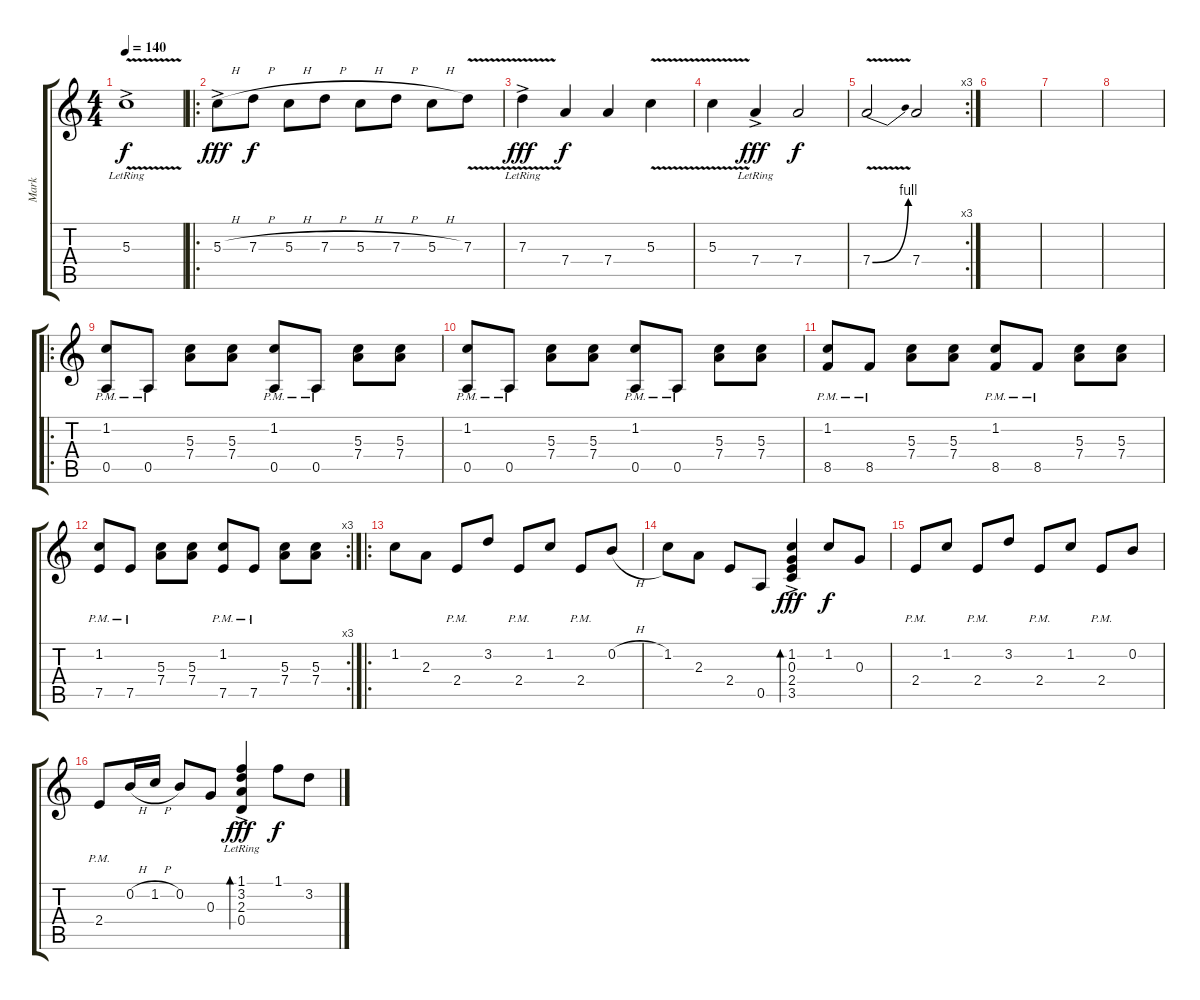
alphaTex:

\track ("Mark" "Mark") {instrument distortionguitar}
\staff {score tabs}
\tuning (E4 B3 G3 D3 A2 E2) {hide}
\ts (4 4)
\tempo 140
\clef g2
\ks c
5.3{v ac lr}.1{dy f} |
\ro
5.3{h ac}.8{dy fff} 7.3{h}.8{dy f} 5.3{h}.8 7.3{h}.8 5.3{h}.8 7.3{h}.8 5.3{h}.8 7.3{v}.8 |
7.3{v ac lr}.4{dy fff} 7.4.4{dy f} 7.4.4 5.3{v}.4 |
5.3{v}.4 7.4{ac lr}.4{dy fff} 7.4.2{dy f} |
\rc 3
7.4{be (bend 0 0 60 4) v}.2 7.4.2 |
|
|
|
\ro
(1.2 0.5{pm}).8 0.5{pm}.8 (5.3 7.4).8 (5.3 7.4).8 (1.2 0.5{pm}).8 0.5{pm}.8 (5.3 7.4).8 (5.3 7.4).8 |
(1.2 0.5{pm}).8 0.5{pm}.8 (5.3 7.4).8 (5.3 7.4).8 (1.2 0.5{pm}).8 0.5{pm}.8 (5.3 7.4).8 (5.3 7.4).8 |
(1.2 8.5{pm}).8 8.5{pm}.8 (5.3 7.4).8 (5.3 7.4).8 (1.2 8.5{pm}).8 8.5{pm}.8 (5.3 7.4).8 (5.3 7.4).8 |
\rc 3
(1.2 7.5{pm}).8 7.5{pm}.8 (5.3 7.4).8 (5.3 7.4).8 (1.2 7.5{pm}).8 7.5{pm}.8 (5.3 7.4).8 (5.3 7.4).8 |
\ro
1.2.8 2.3.8 2.4{pm}.8 3.2.8 2.4{pm}.8 1.2.8 2.4{pm}.8 0.2{h}.8 |
1.2.8 2.3.8 2.4.8 0.5.8 (1.2 0.3 2.4{ac} 3.5).4{bd 240 dy fff} 1.2.8{dy f} 0.3.8 |
2.4{pm}.8 1.2.8 2.4{pm}.8 3.2.8 2.4{pm}.8 1.2.8 2.4{pm}.8 0.2.8 |
2.4{pm}.8 0.2{h}.16 1.2{h}.16 0.2.8 0.3.8 (1.1 3.2{ac lr} 2.3{lr} 0.4).4{bd 240 dy fff} 1.1.8{dy f} 3.2.8
